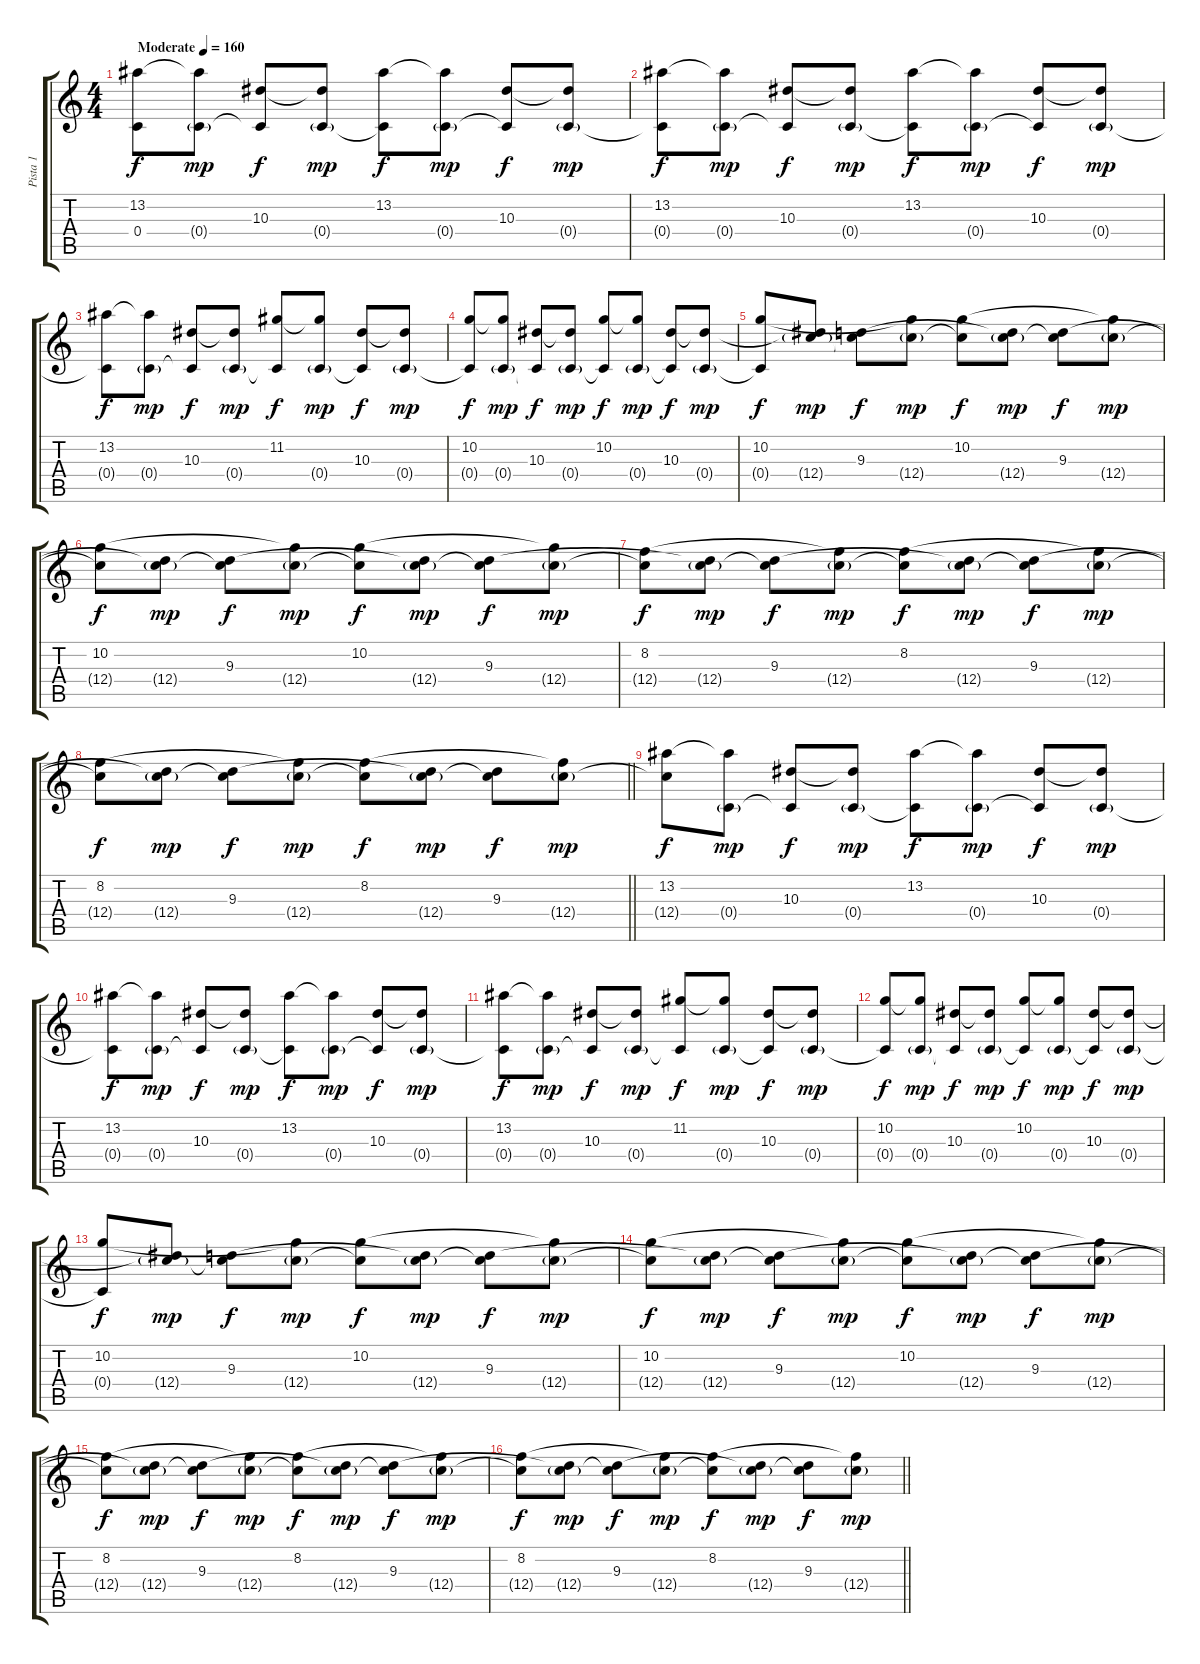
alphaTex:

\track ("Pista 1" "Pista 1") {instrument overdrivenguitar}
\staff {score tabs}
\tuning (D4 A3 F3 C3 G2 C2) {hide}
\ts (4 4)
\tempo (160 "Moderate")
\clef g2
\ks c
(13.2 0.4).8{dy f instrument overdrivenguitar} (13.2{t} 0.4{g}).8{dy mp} (10.3 0.4{t}).8{dy f} (10.3{t} 0.4{g}).8{dy mp} (13.2 0.4{t}).8{dy f} (13.2{t} 0.4{g}).8{dy mp} (10.3 0.4{t}).8{dy f} (10.3{t} 0.4{g}).8{dy mp} |
(13.2 0.4{t}).8{dy f} (13.2{t} 0.4{g}).8{dy mp} (10.3 0.4{t}).8{dy f} (10.3{t} 0.4{g}).8{dy mp} (13.2 0.4{t}).8{dy f} (13.2{t} 0.4{g}).8{dy mp} (10.3 0.4{t}).8{dy f} (10.3{t} 0.4{g}).8{dy mp} |
(13.2 0.4{t}).8{dy f} (13.2{t} 0.4{g}).8{dy mp} (10.3 0.4{t}).8{dy f} (10.3{t} 0.4{g}).8{dy mp} (11.2 0.4{t}).8{dy f} (11.2{t} 0.4{g}).8{dy mp} (10.3 0.4{t}).8{dy f} (10.3{t} 0.4{g}).8{dy mp} |
(10.2 0.4{t}).8{dy f} (10.2{t} 0.4{g}).8{dy mp} (10.3 0.4{t}).8{dy f} (10.3{t} 0.4{g}).8{dy mp} (10.2 0.4{t}).8{dy f} (10.2{t} 0.4{g}).8{dy mp} (10.3 0.4{t}).8{dy f} (10.3{t} 0.4{g}).8{dy mp} |
(10.2 0.4{t}).8{dy f} (10.3{t} 12.4{g}).8{dy mp} (9.3 12.4{t}).8{dy f} (10.2{t} 12.4{g}).8{dy mp} (10.2 12.4{t}).8{dy f} (9.3{t} 12.4{g}).8{dy mp} (9.3 12.4{t}).8{dy f} (10.2{t} 12.4{g}).8{dy mp} |
(10.2 12.4{t}).8{dy f} (9.3{t} 12.4{g}).8{dy mp} (9.3 12.4{t}).8{dy f} (10.2{t} 12.4{g}).8{dy mp} (10.2 12.4{t}).8{dy f} (9.3{t} 12.4{g}).8{dy mp} (9.3 12.4{t}).8{dy f} (10.2{t} 12.4{g}).8{dy mp} |
(8.2 12.4{t}).8{dy f} (9.3{t} 12.4{g}).8{dy mp} (9.3 12.4{t}).8{dy f} (8.2{t} 12.4{g}).8{dy mp} (8.2 12.4{t}).8{dy f} (9.3{t} 12.4{g}).8{dy mp} (9.3 12.4{t}).8{dy f} (8.2{t} 12.4{g}).8{dy mp} |
\barLineRight lightlight
(8.2 12.4{t}).8{dy f} (9.3{t} 12.4{g}).8{dy mp} (9.3 12.4{t}).8{dy f} (8.2{t} 12.4{g}).8{dy mp} (8.2 12.4{t}).8{dy f} (9.3{t} 12.4{g}).8{dy mp} (9.3 12.4{t}).8{dy f} (8.2{t} 12.4{g}).8{dy mp} |
(13.2 12.4{t}).8{dy f} (13.2{t} 0.4{g}).8{dy mp} (10.3 0.4{t}).8{dy f} (10.3{t} 0.4{g}).8{dy mp} (13.2 0.4{t}).8{dy f} (13.2{t} 0.4{g}).8{dy mp} (10.3 0.4{t}).8{dy f} (10.3{t} 0.4{g}).8{dy mp} |
(13.2 0.4{t}).8{dy f} (13.2{t} 0.4{g}).8{dy mp} (10.3 0.4{t}).8{dy f} (10.3{t} 0.4{g}).8{dy mp} (13.2 0.4{t}).8{dy f} (13.2{t} 0.4{g}).8{dy mp} (10.3 0.4{t}).8{dy f} (10.3{t} 0.4{g}).8{dy mp} |
(13.2 0.4{t}).8{dy f} (13.2{t} 0.4{g}).8{dy mp} (10.3 0.4{t}).8{dy f} (10.3{t} 0.4{g}).8{dy mp} (11.2 0.4{t}).8{dy f} (11.2{t} 0.4{g}).8{dy mp} (10.3 0.4{t}).8{dy f} (10.3{t} 0.4{g}).8{dy mp} |
(10.2 0.4{t}).8{dy f} (10.2{t} 0.4{g}).8{dy mp} (10.3 0.4{t}).8{dy f} (10.3{t} 0.4{g}).8{dy mp} (10.2 0.4{t}).8{dy f} (10.2{t} 0.4{g}).8{dy mp} (10.3 0.4{t}).8{dy f} (10.3{t} 0.4{g}).8{dy mp} |
(10.2 0.4{t}).8{dy f} (10.3{t} 12.4{g}).8{dy mp} (9.3 12.4{t}).8{dy f} (10.2{t} 12.4{g}).8{dy mp} (10.2 12.4{t}).8{dy f} (9.3{t} 12.4{g}).8{dy mp} (9.3 12.4{t}).8{dy f} (10.2{t} 12.4{g}).8{dy mp} |
(10.2 12.4{t}).8{dy f} (9.3{t} 12.4{g}).8{dy mp} (9.3 12.4{t}).8{dy f} (10.2{t} 12.4{g}).8{dy mp} (10.2 12.4{t}).8{dy f} (9.3{t} 12.4{g}).8{dy mp} (9.3 12.4{t}).8{dy f} (10.2{t} 12.4{g}).8{dy mp} |
(8.2 12.4{t}).8{dy f} (9.3{t} 12.4{g}).8{dy mp} (9.3 12.4{t}).8{dy f} (8.2{t} 12.4{g}).8{dy mp} (8.2 12.4{t}).8{dy f} (9.3{t} 12.4{g}).8{dy mp} (9.3 12.4{t}).8{dy f} (8.2{t} 12.4{g}).8{dy mp} |
\barLineRight lightlight
(8.2 12.4{t}).8{dy f} (9.3{t} 12.4{g}).8{dy mp} (9.3 12.4{t}).8{dy f} (8.2{t} 12.4{g}).8{dy mp} (8.2 12.4{t}).8{dy f} (9.3{t} 12.4{g}).8{dy mp} (9.3 12.4{t}).8{dy f} (8.2{t} 12.4{g}).8{dy mp}
